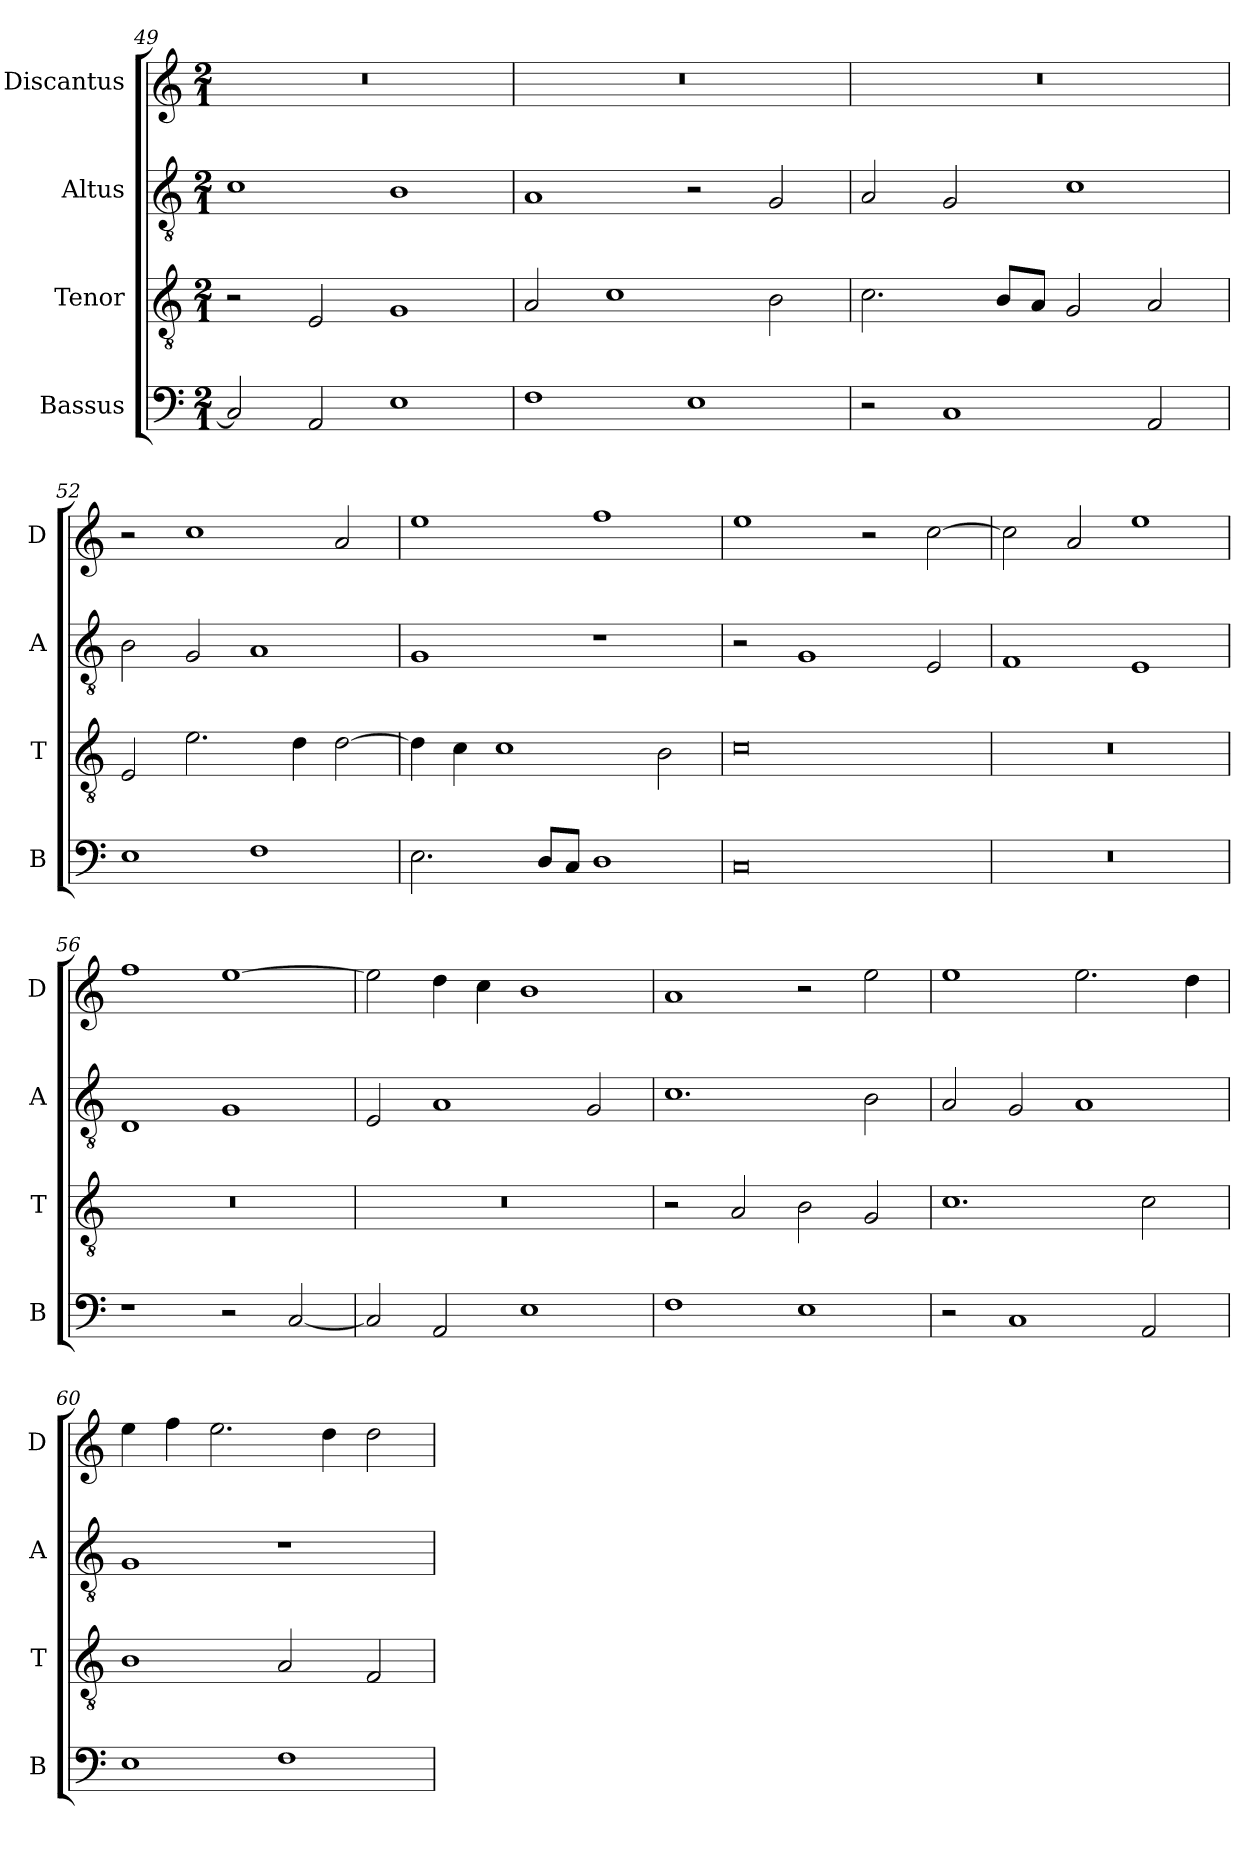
**kern	**kern	**kern	**kern
*part4	*part3	*part2	*part1
*staff4	*staff3	*staff2	*staff1
*I"Bassus	*I"Tenor	*I"Altus	*I"Discantus
*I'B	*I'T	*I'A	*I'D
*clefF4	*clefGv2	*clefGv2	*clefG2
*k[]	*k[]	*k[]	*k[]
*M2/1	*M2/1	*M2/1	*M2/1
=49	=49	=49	=49
2C/]	2r	1c	0r
2AA/	2E/	.	.
1E	1G	1B	.
=50	=50	=50	=50
1F	2A/	1A	0r
.	1c	.	.
1E	.	2r	.
.	2B\	2G/	.
=51	=51	=51	=51
2r	2.c\	2A/	0r
1C	.	2G/	.
.	8B/L	.	.
.	8A/J	.	.
.	2G/	1c	.
2AA/	2A/	.	.
=52	=52	=52	=52
1E	2E/	2B\	2r
.	2.e\	2G/	1cc
1F	.	1A	.
.	4d\	.	.
.	[2d\	.	2a/
=53	=53	=53	=53
2.E\	4d\]	1G	1ee
.	4c\	.	.
.	1c	.	.
8D/L	.	.	.
8C/J	.	.	.
1D	.	1r	1ff
.	2B\	.	.
=54	=54	=54	=54
0C	0c	2r	1ee
.	.	1G	.
.	.	.	2r
.	.	2E/	[2cc\
=55	=55	=55	=55
0r	0r	1F	2cc\]
.	.	.	2a/
.	.	1E	1ee
=56	=56	=56	=56
1r	0r	1D	1ff
2r	.	1G	[1ee
[2C/	.	.	.
=57	=57	=57	=57
2C/]	0r	2E/	2ee\]
2AA/	.	1A	4dd\
.	.	.	4cc\
1E	.	.	1b
.	.	2G/	.
=58	=58	=58	=58
1F	2r	1.c	1a
.	2A/	.	.
1E	2B\	.	2r
.	2G/	2B\	2ee\
=59	=59	=59	=59
2r	1.c	2A/	1ee
1C	.	2G/	.
.	.	1A	2.ee\
2AA/	2c\	.	.
.	.	.	4dd\
=60	=60	=60	=60
1E	1B	1G	4ee\
.	.	.	4ff\
.	.	.	2.ee\
1F	2A/	1r	.
.	.	.	4dd\
.	2F/	.	2dd\
=	=	=	=
*-	*-	*-	*-
